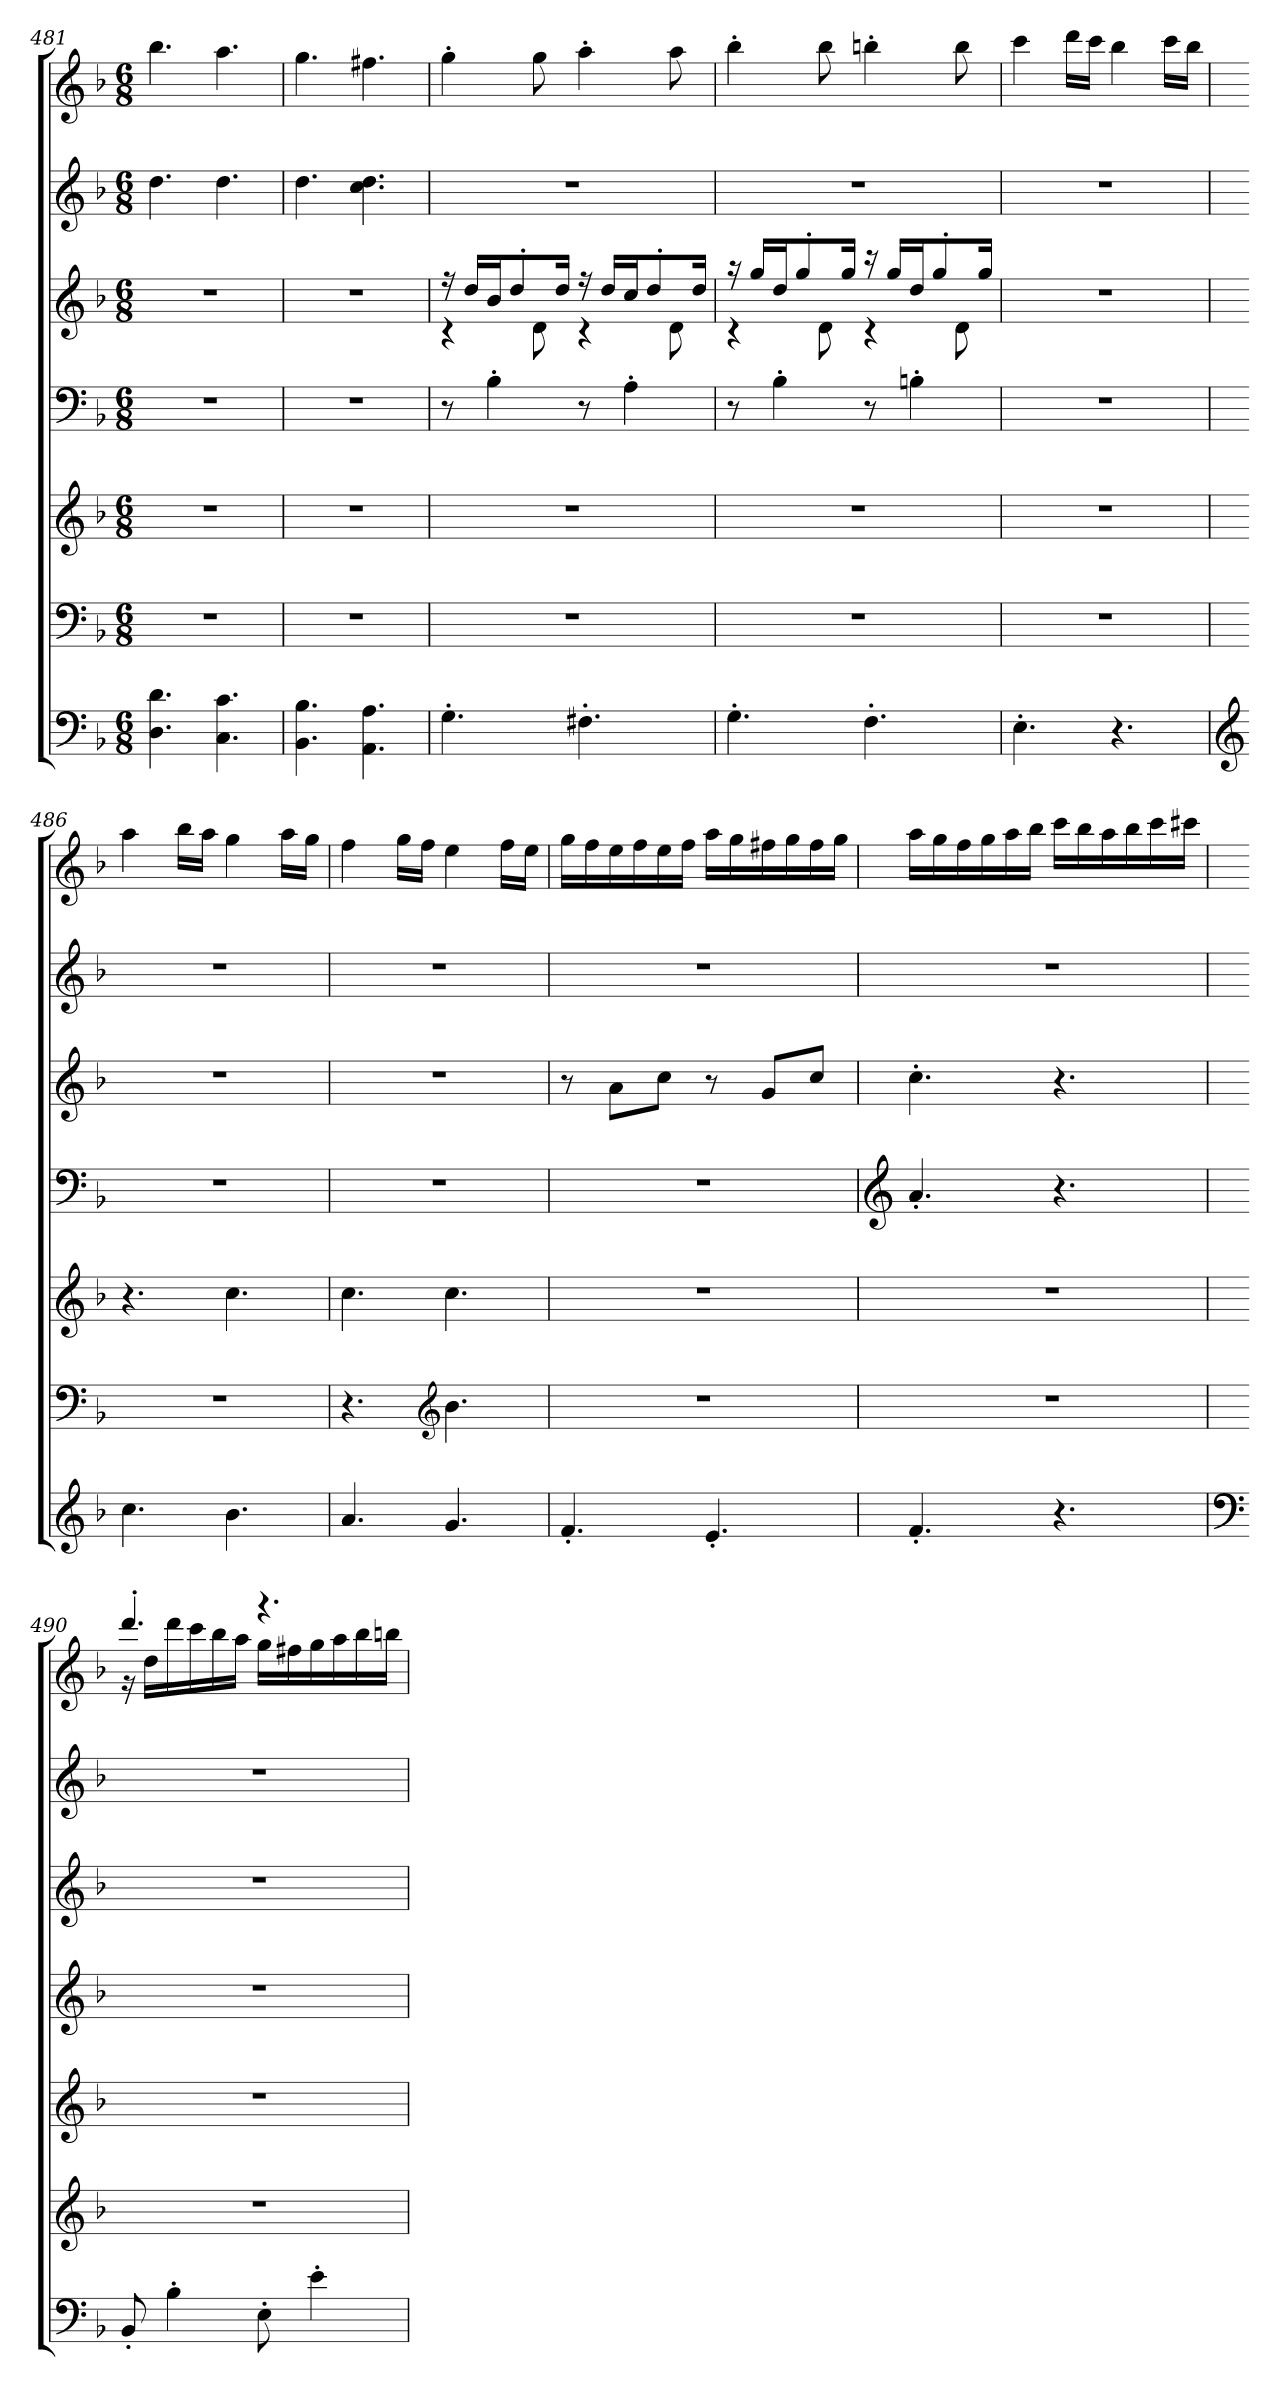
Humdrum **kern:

**kern	**kern	**kern	**kern	**kern	**kern	**kern
*part5	*part4	*part4	*part3	*part3	*part2	*part1
*staff7	*staff6	*staff5	*staff4	*staff3	*staff2	*staff1
*clefF4	*clefF4	*clefG2	*clefF4	*clefG2	*clefG2	*clefG2
*k[b-]	*k[b-]	*k[b-]	*k[b-]	*k[b-]	*k[b-]	*k[b-]
*M6/8	*M6/8	*M6/8	*M6/8	*M6/8	*M6/8	*M6/8
=481	=481	=481	=481	=481	=481	=481
4.D\ 4.d\	2.r	2.r	2.r	2.r	4.dd\	4.bb-\
4.C\ 4.c\	.	.	.	.	4.dd\	4.aa\
=482	=482	=482	=482	=482	=482	=482
4.BB-\ 4.B-\	2.r	2.r	2.r	2.r	4.dd\	4.gg\
4.AA\ 4.A\	.	.	.	.	4.cc\ 4.dd\	4.ff#X\
=483	=483	=483	=483	=483	=483	=483
*	*	*	*	*	*	*MM159
*	*	*	*	*^	*	*
4.G'\	2.r	2.r	8r	16r	4r	2.r	4gg'\
.	.	.	.	16dd/LL	.	.	.
.	.	.	4B-'\	16b-/J	.	.	.
.	.	.	.	8dd'/	.	.	.
.	.	.	.	.	8d\	.	8gg\
.	.	.	.	16dd/Jk	.	.	.
4.F#X'\	.	.	8r	16r	4r	.	4aa'\
.	.	.	.	16dd/LL	.	.	.
.	.	.	4A'\	16cc/J	.	.	.
.	.	.	.	8dd'/	.	.	.
.	.	.	.	.	8d\	.	8aa\
.	.	.	.	16dd/Jk	.	.	.
=484	=484	=484	=484	=484	=484	=484	=484
4.G'\	2.r	2.r	8r	16r	4r	2.r	4bb-'\
.	.	.	.	16gg/LL	.	.	.
.	.	.	4B-'\	16dd/J	.	.	.
.	.	.	.	8gg'/	.	.	.
.	.	.	.	.	8d\	.	8bb-\
.	.	.	.	16gg/Jk	.	.	.
4.F'\	.	.	8r	16r	4r	.	4bbn'\
.	.	.	.	16gg/LL	.	.	.
.	.	.	4Bn'\	16dd/J	.	.	.
.	.	.	.	8gg'/	.	.	.
.	.	.	.	.	8d\	.	8bb\
.	.	.	.	16gg/Jk	.	.	.
*	*	*	*	*v	*v	*	*
!!LO:PB:g=z
=485	=485	=485	=485	=485	=485	=485
4.E'\	2.r	2.r	2.r	2.r	2.r	4ccc\
.	.	.	.	.	.	16ddd\LL
.	.	.	.	.	.	16ccc\JJ
4.r	.	.	.	.	.	4bb-\
.	.	.	.	.	.	16ccc\LL
.	.	.	.	.	.	16bb-\JJ
=486	=486	=486	=486	=486	=486	=486
*clefG2	*	*	*	*	*	*
4.cc\	2.r	4.r	2.r	2.r	2.r	4aa\
.	.	.	.	.	.	16bb-\LL
.	.	.	.	.	.	16aa\JJ
4.b-\	.	4.cc\	.	.	.	4gg\
.	.	.	.	.	.	16aa\LL
.	.	.	.	.	.	16gg\JJ
=487	=487	=487	=487	=487	=487	=487
4.a/	4.r	4.cc\	2.r	2.r	2.r	4ff\
.	.	.	.	.	.	16gg\LL
.	.	.	.	.	.	16ff\JJ
*	*clefG2	*	*	*	*	*
4.g/	4.b-\	4.cc\	.	.	.	4ee\
.	.	.	.	.	.	16ff\LL
.	.	.	.	.	.	16ee\JJ
=488	=488	=488	=488	=488	=488	=488
*	*	*	*	*	*	*MM159
4.f'/	2.r	2.r	2.r	8r	2.r	16gg\LL
.	.	.	.	.	.	16ff\
.	.	.	.	8a\L	.	16ee\
.	.	.	.	.	.	16ff\
.	.	.	.	8cc\J	.	16ee\
.	.	.	.	.	.	16ff\JJ
4.e'/	.	.	.	8r	.	16aa\LL
.	.	.	.	.	.	16gg\
.	.	.	.	8g/L	.	16ff#X\
.	.	.	.	.	.	16gg\
.	.	.	.	8cc/J	.	16ff#\
.	.	.	.	.	.	16gg\JJ
!!LO:PB:g=z
=489	=489	=489	=489	=489	=489	=489
*	*	*	*clefG2	*	*	*
4.f'/	2.r	2.r	4.a'/	4.cc'\	2.r	16aa\LL
.	.	.	.	.	.	16gg\
.	.	.	.	.	.	16ff\
.	.	.	.	.	.	16gg\
.	.	.	.	.	.	16aa\
.	.	.	.	.	.	16bb-\JJ
4.r	.	.	4.r	4.r	.	16ccc\LL
.	.	.	.	.	.	16bb-\
.	.	.	.	.	.	16aa\
.	.	.	.	.	.	16bb-\
.	.	.	.	.	.	16ccc\
.	.	.	.	.	.	16ccc#X\JJ
=490	=490	=490	=490	=490	=490	=490
*clefF4	*	*	*	*	*	*
*	*	*	*	*	*	*MM159
*	*	*	*	*	*	*^
8BB-'/	2.r	2.r	2.r	2.r	2.r	4.ddd'/	16r
.	.	.	.	.	.	.	16dd\LL
4B-'\	.	.	.	.	.	.	16ddd\
.	.	.	.	.	.	.	16ccc\
.	.	.	.	.	.	.	16bb-\
.	.	.	.	.	.	.	16aa\JJ
8E'\	.	.	.	.	.	4.r	16gg\LL
.	.	.	.	.	.	.	16ff#X\
4e'\	.	.	.	.	.	.	16gg\
.	.	.	.	.	.	.	16aa\
.	.	.	.	.	.	.	16bb-\
.	.	.	.	.	.	.	16bbn\JJ
*	*	*	*	*	*	*v	*v
=	=	=	=	=	=	=
*-	*-	*-	*-	*-	*-	*-
